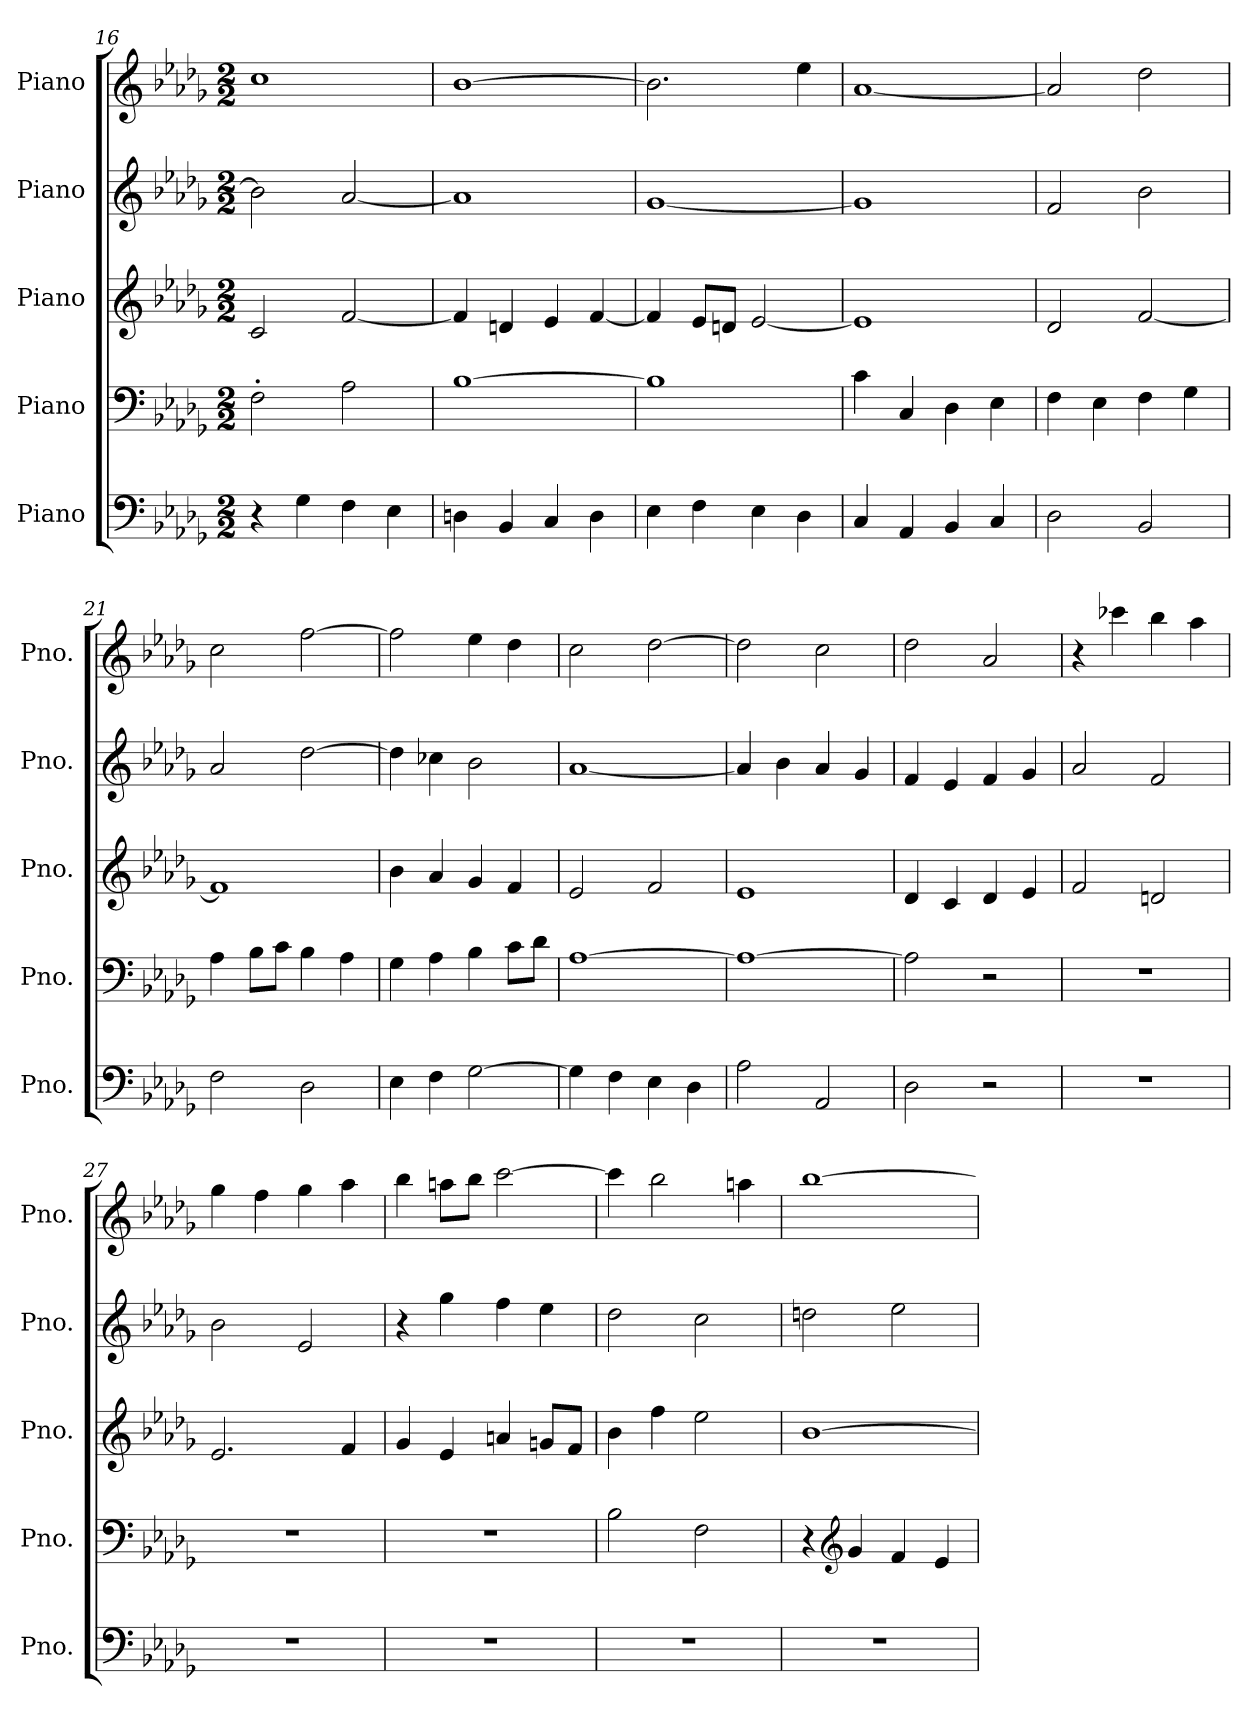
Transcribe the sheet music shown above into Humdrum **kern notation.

**kern	**kern	**kern	**kern	**kern
*part5	*part4	*part3	*part2	*part1
*staff5	*staff4	*staff3	*staff2	*staff1
*I"Piano	*I"Piano	*I"Piano	*I"Piano	*I"Piano
*I'Pno.	*I'Pno.	*I'Pno.	*I'Pno.	*I'Pno.
*clefF4	*clefF4	*clefG2	*clefG2	*clefG2
*k[b-e-a-d-g-]	*k[b-e-a-d-g-]	*k[b-e-a-d-g-]	*k[b-e-a-d-g-]	*k[b-e-a-d-g-]
*M2/2	*M2/2	*M2/2	*M2/2	*M2/2
=16	=16	=16	=16	=16
4r	2F'\	2c/	2b-\]	1cc
4G-\	.	.	.	.
4F\	2A-\	[2f/	[2a-/	.
4E-\	.	.	.	.
=17	=17	=17	=17	=17
4Dn\	[1B-	4f/]	1a-]	[1b-
4BB-/	.	4dn/	.	.
4C/	.	4e-/	.	.
4D\	.	[4f/	.	.
!!LO:LB:g=z
=18	=18	=18	=18	=18
4E-\	1B-]	4f/]	[1g-	2.b-\]
4F\	.	8e-/L	.	.
.	.	8dn/J	.	.
4E-\	.	[2e-/	.	.
4D-\	.	.	.	4ee-\
=19	=19	=19	=19	=19
4C/	4c\	1e-]	1g-]	[1a-
4AA-/	4C/	.	.	.
4BB-/	4D-\	.	.	.
4C/	4E-\	.	.	.
=20	=20	=20	=20	=20
2D-\	4F\	2d-/	2f/	2a-/]
.	4E-\	.	.	.
2BB-/	4F\	[2f/	2b-\	2dd-\
.	4G-\	.	.	.
=21	=21	=21	=21	=21
2F\	4A-\	1f]	2a-/	2cc\
.	8B-\L	.	.	.
.	8c\J	.	.	.
2D-\	4B-\	.	[2dd-\	[2ff\
.	4A-\	.	.	.
=22	=22	=22	=22	=22
4E-\	4G-\	4b-\	4dd-\]	2ff\]
4F\	4A-\	4a-/	4cc-X\	.
[2G-\	4B-\	4g-/	2b-\	4ee-\
.	8c\L	4f/	.	4dd-\
.	8d-\J	.	.	.
=23	=23	=23	=23	=23
4G-\]	[1A-	2e-/	[1a-	2cc\
4F\	.	.	.	.
4E-\	.	2f/	.	[2dd-\
4D-\	.	.	.	.
=24	=24	=24	=24	=24
2A-\	1A-_	1e-	4a-/]	2dd-\]
.	.	.	4b-\	.
2AA-/	.	.	4a-/	2cc\
.	.	.	4g-/	.
!!LO:PB:g=z
=25	=25	=25	=25	=25
2D-\	2A-\]	4d-/	4f/	2dd-\
.	.	4c/	4e-/	.
2r	2r	4d-/	4f/	2a-/
.	.	4e-/	4g-/	.
=26	=26	=26	=26	=26
1r	1r	2f/	2a-/	4r
.	.	.	.	4ccc-X\
.	.	2dn/	2f/	4bb-\
.	.	.	.	4aa-\
=27	=27	=27	=27	=27
1r	1r	2.e-/	2b-\	4gg-\
.	.	.	.	4ff\
.	.	.	2e-/	4gg-\
.	.	4f/	.	4aa-\
=28	=28	=28	=28	=28
1r	1r	4g-/	4r	4bb-\
.	.	4e-/	4gg-\	8aan\L
.	.	.	.	8bb-\J
.	.	4an/	4ff\	[2ccc\
.	.	8gn/L	4ee-\	.
.	.	8f/J	.	.
=29	=29	=29	=29	=29
1r	2B-\	4b-\	2dd-\	4ccc\]
.	.	4ff\	.	2bb-\
.	2F\	2ee-\	2cc\	.
.	.	.	.	4aan\
=30	=30	=30	=30	=30
1r	4r	[1b-	2ddn\	[1bb-
*	*clefG2	*	*	*
.	4g-/	.	.	.
.	4f/	.	2ee-\	.
.	4e-/	.	.	.
=	=	=	=	=
*-	*-	*-	*-	*-
